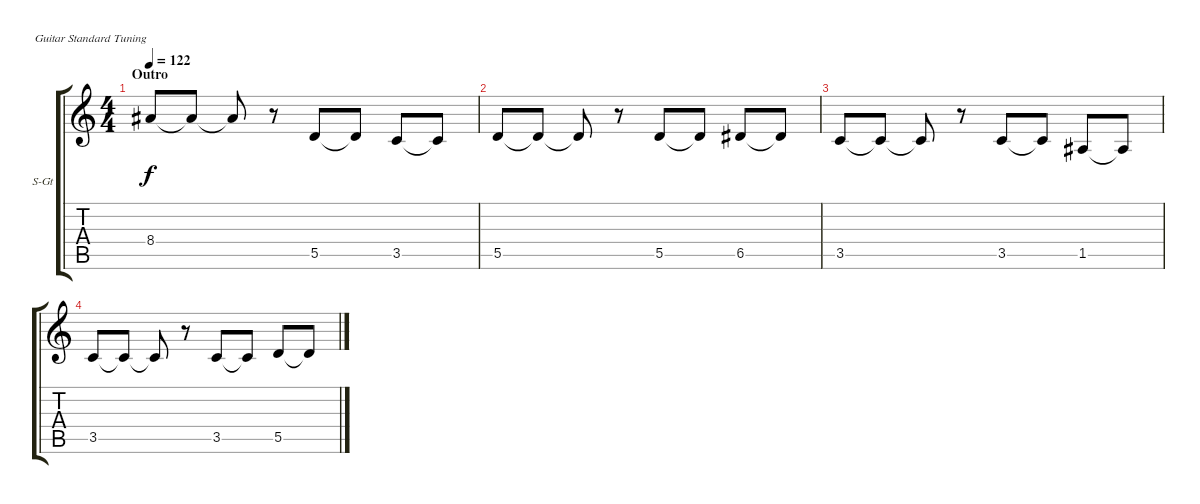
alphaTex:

\bracketExtendMode groupsimilarinstruments
\firstSystemTrackNameOrientation horizontal
\otherSystemsTrackNameOrientation horizontal
\track ("Backing Vocals [Mike Shinoda]" "S-Gt") {instrument bassoon}
\staff {score tabs}
\tuning (E4 B3 G3 D3 A2 E2)
\displaytranspose 12
\ts (4 4)
\section ("" "Outro")
\tempo 122
\clef g2
\ks c
8.4.8{dy f} 8.4{t}.8 8.4{t}.8 r.8 5.5.8 5.5{t}.8 3.5.8 3.5{t}.8 |
5.5.8 5.5{t}.8 5.5{t}.8 r.8 5.5.8 5.5{t}.8 6.5.8 6.5{t}.8 |
3.5.8 3.5{t}.8 3.5{t}.8 r.8 3.5.8 3.5{t}.8 1.5.8 1.5{t}.8 |
3.5.8 3.5{t}.8 3.5{t}.8 r.8 3.5.8 3.5{t}.8 5.5.8 5.5{t}.8
